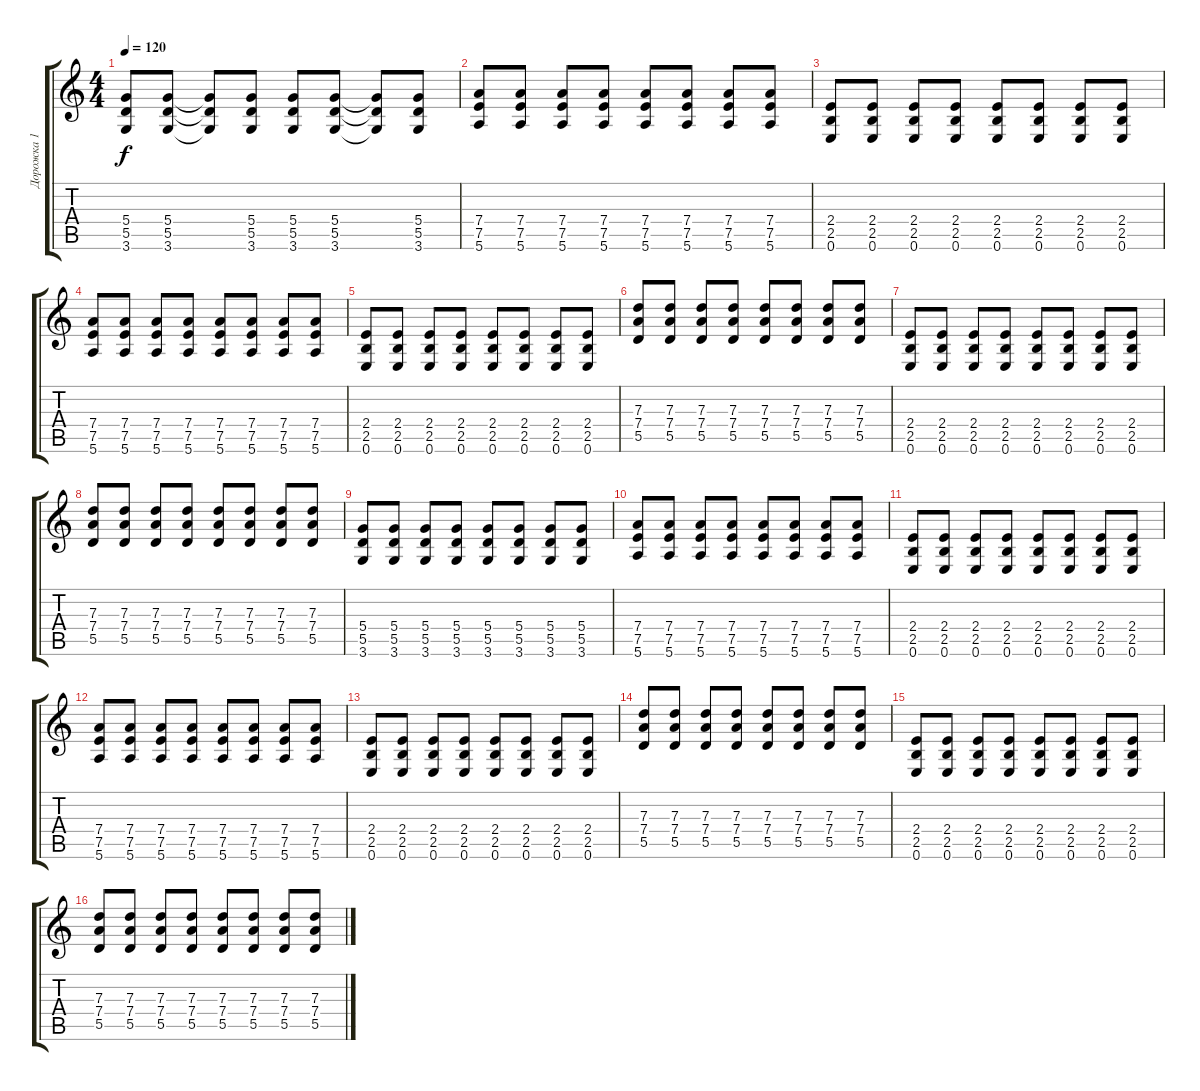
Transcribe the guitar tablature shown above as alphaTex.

\track ("Дорожка 1" "Дорожка 1") {instrument overdrivenguitar}
\staff {score tabs}
\tuning (E4 B3 G3 D3 A2 E2) {hide}
\ts (4 4)
\tempo 120
\clef g2
\ks c
(5.4 5.5 3.6).8{dy f} (5.4 5.5 3.6).8 (5.4{t} 5.5{t} 3.6{t}).8 (5.4 5.5 3.6).8 (5.4 5.5 3.6).8 (5.4 5.5 3.6).8 (5.4{t} 5.5{t} 3.6{t}).8 (5.4 5.5 3.6).8 |
(7.4 7.5 5.6).8 (7.4 7.5 5.6).8 (7.4 7.5 5.6).8 (7.4 7.5 5.6).8 (7.4 7.5 5.6).8 (7.4 7.5 5.6).8 (7.4 7.5 5.6).8 (7.4 7.5 5.6).8 |
(2.4 2.5 0.6).8 (2.4 2.5 0.6).8 (2.4 2.5 0.6).8 (2.4 2.5 0.6).8 (2.4 2.5 0.6).8 (2.4 2.5 0.6).8 (2.4 2.5 0.6).8 (2.4 2.5 0.6).8 |
(7.4 7.5 5.6).8 (7.4 7.5 5.6).8 (7.4 7.5 5.6).8 (7.4 7.5 5.6).8 (7.4 7.5 5.6).8 (7.4 7.5 5.6).8 (7.4 7.5 5.6).8 (7.4 7.5 5.6).8 |
(2.4 2.5 0.6).8 (2.4 2.5 0.6).8 (2.4 2.5 0.6).8 (2.4 2.5 0.6).8 (2.4 2.5 0.6).8 (2.4 2.5 0.6).8 (2.4 2.5 0.6).8 (2.4 2.5 0.6).8 |
(7.3 7.4 5.5).8 (7.3 7.4 5.5).8 (7.3 7.4 5.5).8 (7.3 7.4 5.5).8 (7.3 7.4 5.5).8 (7.3 7.4 5.5).8 (7.3 7.4 5.5).8 (7.3 7.4 5.5).8 |
(2.4 2.5 0.6).8 (2.4 2.5 0.6).8 (2.4 2.5 0.6).8 (2.4 2.5 0.6).8 (2.4 2.5 0.6).8 (2.4 2.5 0.6).8 (2.4 2.5 0.6).8 (2.4 2.5 0.6).8 |
(7.3 7.4 5.5).8 (7.3 7.4 5.5).8 (7.3 7.4 5.5).8 (7.3 7.4 5.5).8 (7.3 7.4 5.5).8 (7.3 7.4 5.5).8 (7.3 7.4 5.5).8 (7.3 7.4 5.5).8 |
(5.4 5.5 3.6).8 (5.4 5.5 3.6).8 (5.4 5.5 3.6).8 (5.4 5.5 3.6).8 (5.4 5.5 3.6).8 (5.4 5.5 3.6).8 (5.4 5.5 3.6).8 (5.4 5.5 3.6).8 |
(7.4 7.5 5.6).8 (7.4 7.5 5.6).8 (7.4 7.5 5.6).8 (7.4 7.5 5.6).8 (7.4 7.5 5.6).8 (7.4 7.5 5.6).8 (7.4 7.5 5.6).8 (7.4 7.5 5.6).8 |
(2.4 2.5 0.6).8 (2.4 2.5 0.6).8 (2.4 2.5 0.6).8 (2.4 2.5 0.6).8 (2.4 2.5 0.6).8 (2.4 2.5 0.6).8 (2.4 2.5 0.6).8 (2.4 2.5 0.6).8 |
(7.4 7.5 5.6).8 (7.4 7.5 5.6).8 (7.4 7.5 5.6).8 (7.4 7.5 5.6).8 (7.4 7.5 5.6).8 (7.4 7.5 5.6).8 (7.4 7.5 5.6).8 (7.4 7.5 5.6).8 |
(2.4 2.5 0.6).8 (2.4 2.5 0.6).8 (2.4 2.5 0.6).8 (2.4 2.5 0.6).8 (2.4 2.5 0.6).8 (2.4 2.5 0.6).8 (2.4 2.5 0.6).8 (2.4 2.5 0.6).8 |
(7.3 7.4 5.5).8 (7.3 7.4 5.5).8 (7.3 7.4 5.5).8 (7.3 7.4 5.5).8 (7.3 7.4 5.5).8 (7.3 7.4 5.5).8 (7.3 7.4 5.5).8 (7.3 7.4 5.5).8 |
(2.4 2.5 0.6).8 (2.4 2.5 0.6).8 (2.4 2.5 0.6).8 (2.4 2.5 0.6).8 (2.4 2.5 0.6).8 (2.4 2.5 0.6).8 (2.4 2.5 0.6).8 (2.4 2.5 0.6).8 |
(7.3 7.4 5.5).8 (7.3 7.4 5.5).8 (7.3 7.4 5.5).8 (7.3 7.4 5.5).8 (7.3 7.4 5.5).8 (7.3 7.4 5.5).8 (7.3 7.4 5.5).8 (7.3 7.4 5.5).8
